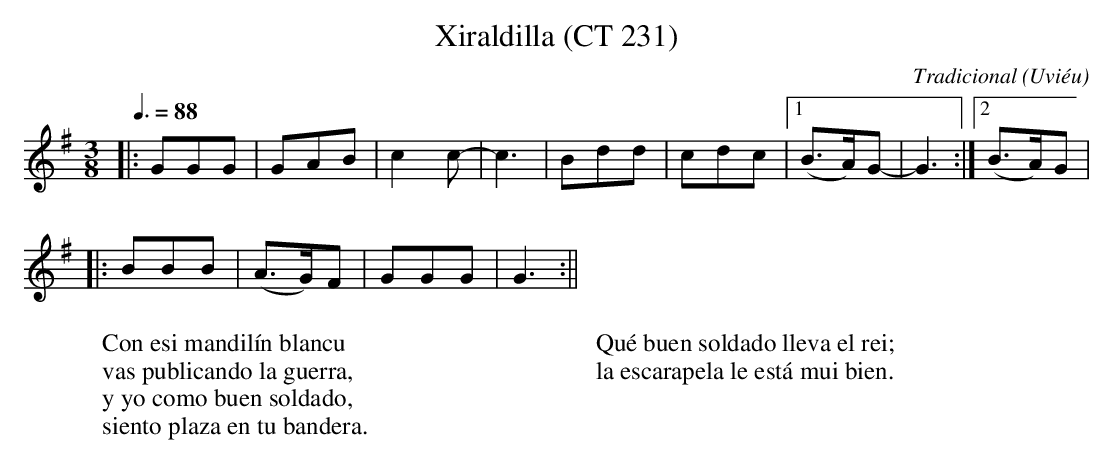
X:1
T:Xiraldilla (CT 231)
C:Tradicional
O:Uviéu
M:3/8
L:1/8
Q:3/8=88
K:G
|: GGG|GAB|c2 c-|c3|Bdd|cdc|[1(B>A)G-|G3 :|[2(B>A)G|
|: BBB|(A>G)F|GGG|G3 :||
W:Con esi mandilín blancu
W:vas publicando la guerra,
W:y yo como buen soldado,
W:siento plaza en tu bandera.
W:
W:Qué buen soldado lleva el rei;
W:la escarapela le está mui bien.
W:
